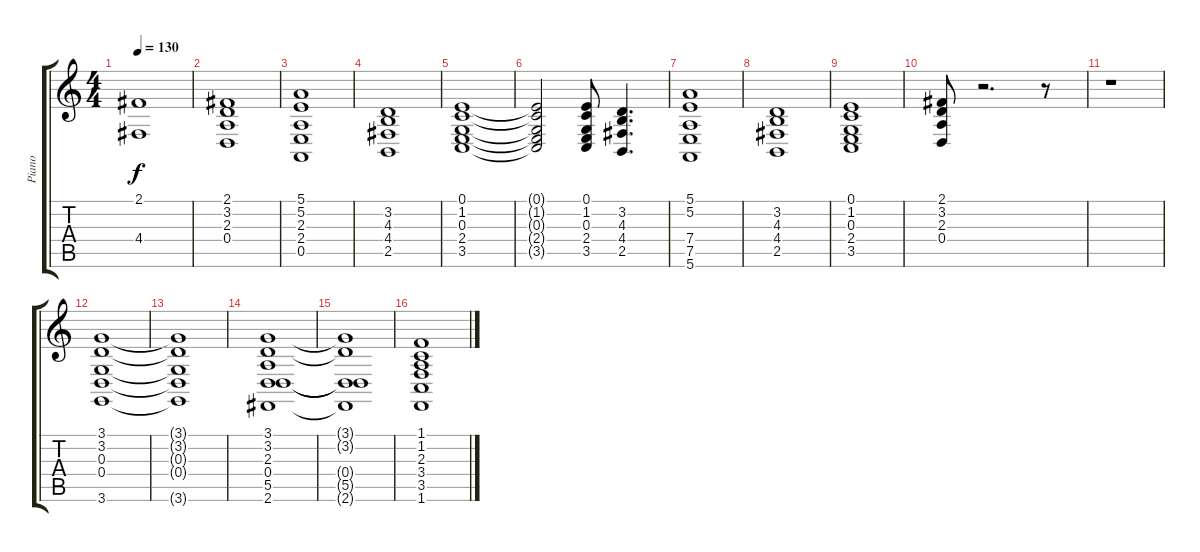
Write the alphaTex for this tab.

\track ("Piano" "Piano") {instrument acousticgrandpiano}
\staff {score tabs}
\tuning (E4 B3 G3 D3 A2 E2) {hide}
\ts (4 4)
\tempo 130
\clef g2
\ks c
(2.1 4.4).1{dy f} |
(2.1 3.2 2.3 0.4).1 |
(5.1 5.2 2.3 2.4 0.5).1 |
(3.2 4.3 4.4 2.5).1 |
(0.1 1.2 0.3 2.4 3.5).1 |
(0.1{t} 1.2{t} 0.3{t} 2.4{t} 3.5{t}).2 (0.1 1.2 0.3 2.4 3.5).8 (3.2 4.3 4.4 2.5).4{d} |
(5.1 5.2 7.4 7.5 5.6).1 |
(3.2 4.3 4.4 2.5).1 |
(0.1 1.2 0.3 2.4 3.5).1 |
(2.1 3.2 2.3 0.4).8 r.2{d} r.8 |
r.1 |
(3.1 3.2 0.3 0.4 3.6).1 |
(3.1{t} 3.2{t} 0.3{t} 0.4{t} 3.6{t}).1 |
(3.1 3.2 2.3 0.4 5.5 2.6).1 |
(3.1{t} 3.2{t} 0.4{t} 5.5{t} 2.6{t}).1 |
(1.1 1.2 2.3 3.4 3.5 1.6).1
